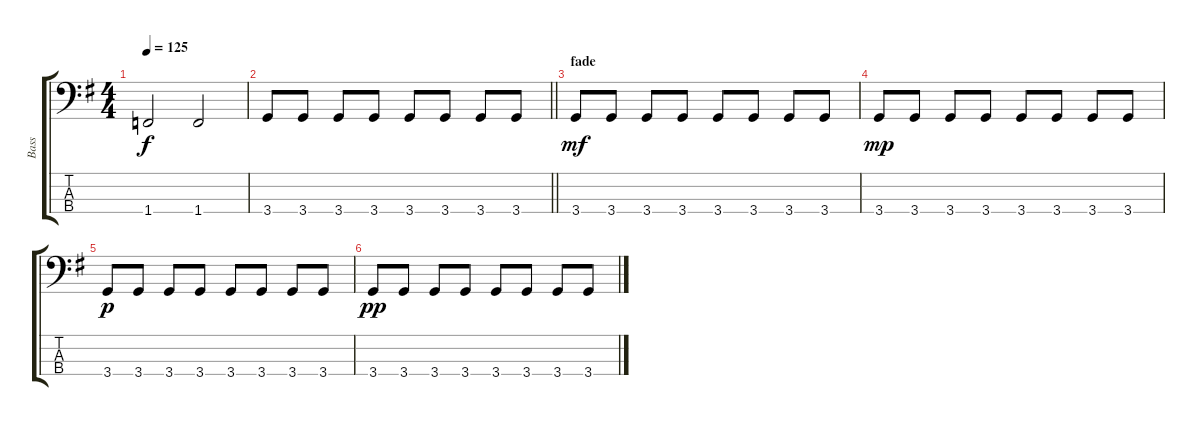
\track ("Bass" "Bass") {instrument electricbassfinger}
\staff {score tabs}
\tuning (G2 D2 A1 E1) {hide}
\ts (4 4)
\tempo 125
\clef f4
\ks g
1.4.2{dy f} 1.4.2 |
\barLineRight lightlight
3.4.8 3.4.8 3.4.8 3.4.8 3.4.8 3.4.8 3.4.8 3.4.8 |
\section ("" "fade")
3.4.8{dy mf} 3.4.8 3.4.8 3.4.8 3.4.8 3.4.8 3.4.8 3.4.8 |
3.4.8{dy mp} 3.4.8 3.4.8 3.4.8 3.4.8 3.4.8 3.4.8 3.4.8 |
3.4.8{dy p} 3.4.8 3.4.8 3.4.8 3.4.8 3.4.8 3.4.8 3.4.8 |
3.4.8{dy pp} 3.4.8 3.4.8 3.4.8 3.4.8 3.4.8 3.4.8 3.4.8
